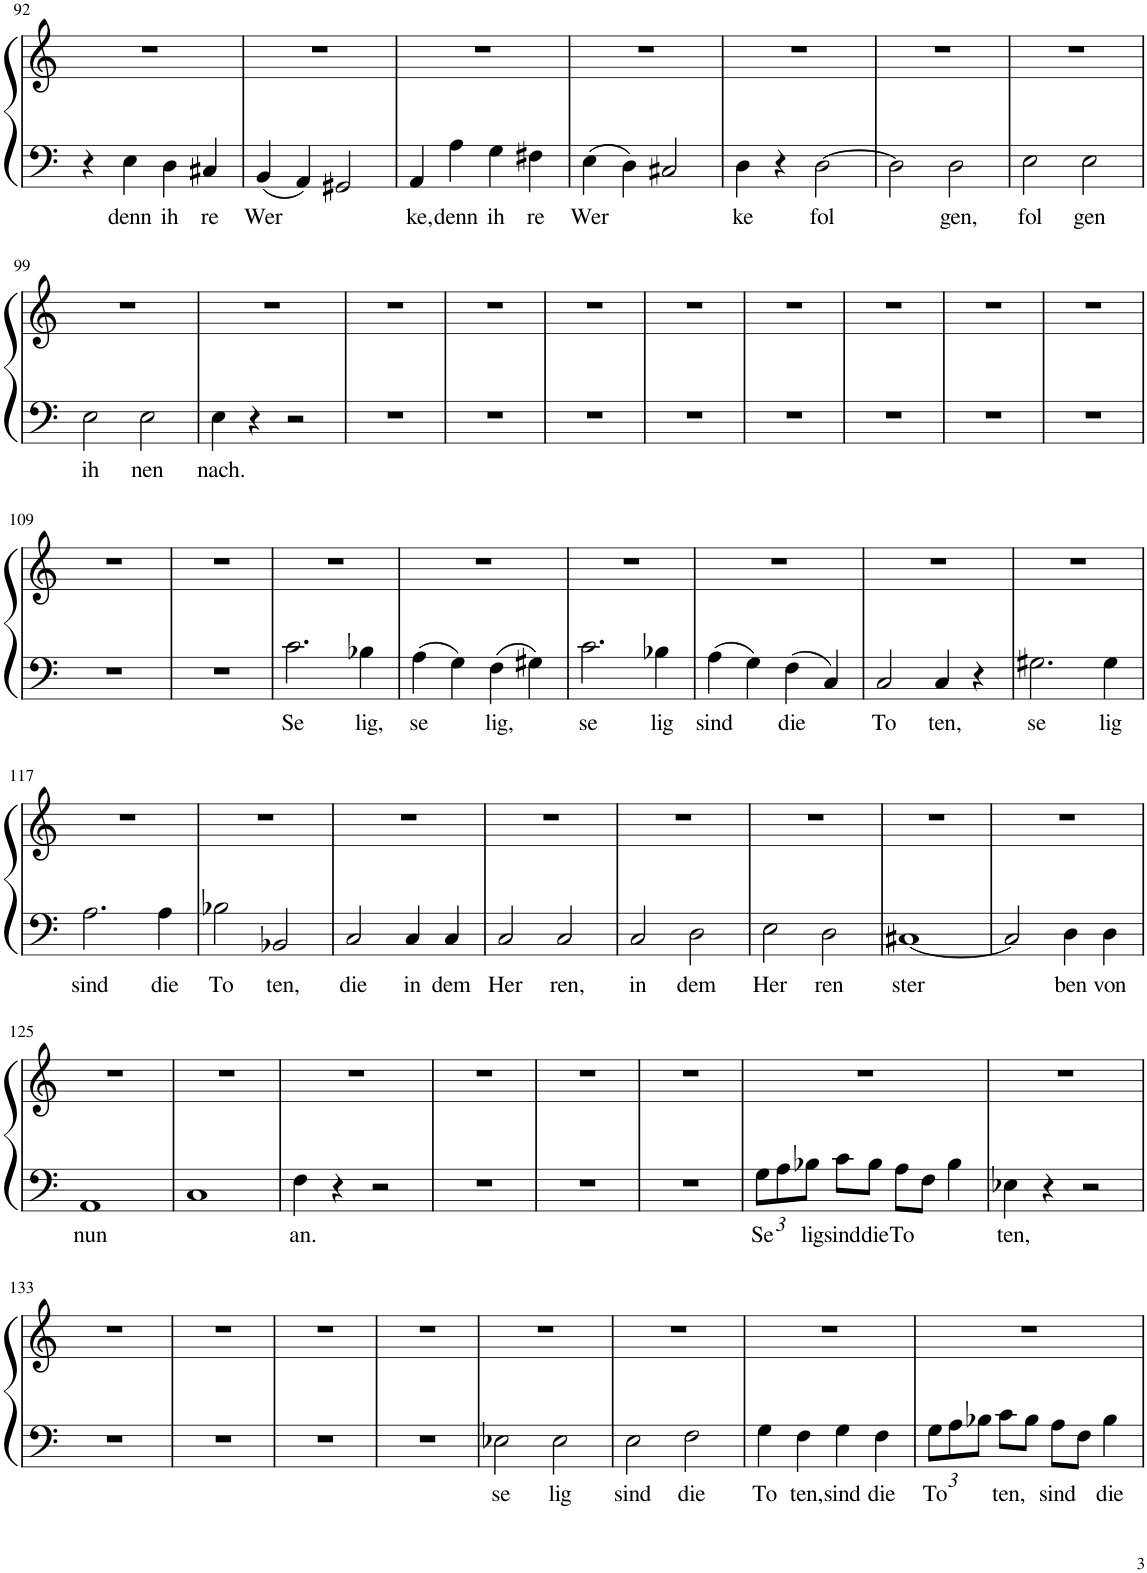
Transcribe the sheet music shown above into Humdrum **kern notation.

**kern	**text	**kern
*part1	*part1	*part1
*staff2	*staff2	*staff1
*I"Piano	*	*
*I'Pno.	*	*
!!LO:PB:g=z
*clefF4	*	*clefG2
*k[]	*	*k[]
*M4/4	*	*M4/4
=92	=92	=92
4r	.	1r
!	!LO:LY:b	!
4E\	denn	.
!	!LO:LY:b	!
4D\	ih	.
!	!LO:LY:b	!
4C#X/	re	.
=93	=93	=93
!	!LO:LY:b	!
4BB/	Wer	1r
4AA/	.	.
2GG#X/	.	.
=94	=94	=94
!	!LO:LY:b	!
4AA/	ke,	1r
!	!LO:LY:b	!
4A\	denn	.
!	!LO:LY:b	!
4G\	ih	.
!	!LO:LY:b	!
4F#X\	re	.
=95	=95	=95
!	!LO:LY:b	!
4E\	Wer	1r
4D\	.	.
2C#X/	.	.
=96	=96	=96
!	!LO:LY:b	!
4D\	ke	1r
4r	.	.
!	!LO:LY:b	!
[2D\	fol	.
=97	=97	=97
2D\]	.	1r
!	!LO:LY:b	!
2D\	gen,	.
=98	=98	=98
!	!LO:LY:b	!
2E\	fol	1r
!	!LO:LY:b	!
2E\	gen	.
!!LO:LB:g=z
=99	=99	=99
!	!LO:LY:b	!
2E\	ih	1r
!	!LO:LY:b	!
2E\	nen	.
=100	=100	=100
!	!LO:LY:b	!
4E\	nach.	1r
4r	.	.
2r	.	.
=101	=101	=101
1r	.	1r
=102	=102	=102
1r	.	1r
=103	=103	=103
1r	.	1r
=104	=104	=104
1r	.	1r
=105	=105	=105
1r	.	1r
=106	=106	=106
1r	.	1r
=107	=107	=107
1r	.	1r
=108	=108	=108
1r	.	1r
!!LO:LB:g=z
=109	=109	=109
1r	.	1r
=110	=110	=110
1r	.	1r
=111	=111	=111
!	!LO:LY:b	!
2.c\	Se	1r
!	!LO:LY:b	!
4B-X\	lig,	.
=112	=112	=112
!	!LO:LY:b	!
4A\	se	1r
4G\	.	.
!	!LO:LY:b	!
4F\	lig,	.
4G#X\	.	.
=113	=113	=113
!	!LO:LY:b	!
2.c\	se	1r
!	!LO:LY:b	!
4B-X\	lig	.
=114	=114	=114
!	!LO:LY:b	!
4A\	sind	1r
4G\	.	.
!	!LO:LY:b	!
4F\	die	.
4C/	.	.
=115	=115	=115
!	!LO:LY:b	!
2C/	To	1r
!	!LO:LY:b	!
4C/	ten,	.
4r	.	.
=116	=116	=116
!	!LO:LY:b	!
2.G#X\	se	1r
!	!LO:LY:b	!
4G#\	lig	.
!!LO:LB:g=z
=117	=117	=117
!	!LO:LY:b	!
2.A\	sind	1r
!	!LO:LY:b	!
4A\	die	.
=118	=118	=118
!	!LO:LY:b	!
2B-X\	To	1r
!	!LO:LY:b	!
2BB-X/	ten,	.
=119	=119	=119
!	!LO:LY:b	!
2C/	die	1r
!	!LO:LY:b	!
4C/	in	.
!	!LO:LY:b	!
4C/	dem	.
=120	=120	=120
!	!LO:LY:b	!
2C/	Her	1r
!	!LO:LY:b	!
2C/	ren,	.
=121	=121	=121
!	!LO:LY:b	!
2C/	in	1r
!	!LO:LY:b	!
2D\	dem	.
=122	=122	=122
!	!LO:LY:b	!
2E\	Her	1r
!	!LO:LY:b	!
2D\	ren	.
=123	=123	=123
!	!LO:LY:b	!
[1C#X	ster	1r
=124	=124	=124
2C#/]	.	1r
!	!LO:LY:b	!
4D\	ben	.
!	!LO:LY:b	!
4D\	von	.
!!LO:LB:g=z
=125	=125	=125
!	!LO:LY:b	!
1AA	nun	1r
=126	=126	=126
1C	.	1r
=127	=127	=127
!	!LO:LY:b	!
4F\	an.	1r
4r	.	.
2r	.	.
=128	=128	=128
1r	.	1r
=129	=129	=129
1r	.	1r
=130	=130	=130
1r	.	1r
=131	=131	=131
*Xbrackettup	*	*
!	!LO:LY:b	!
12G\L	Se	1r
12A\	.	.
!	!LO:LY:b	!
12B-X\J	lig	.
!	!LO:LY:b	!
8c\L	sind	.
!	!LO:LY:b	!
8B-\J	die	.
!	!LO:LY:b	!
8A\L	To	.
8F\J	.	.
4B-\	.	.
=132	=132	=132
!	!LO:LY:b	!
4E-X\	ten,	1r
4r	.	.
2r	.	.
!!LO:LB:g=z
=133	=133	=133
1r	.	1r
=134	=134	=134
1r	.	1r
=135	=135	=135
1r	.	1r
=136	=136	=136
1r	.	1r
=137	=137	=137
!	!LO:LY:b	!
2E-X\	se	1r
!	!LO:LY:b	!
2E-\	lig	.
=138	=138	=138
!	!LO:LY:b	!
2E\	sind	1r
!	!LO:LY:b	!
2F\	die	.
=139	=139	=139
!	!LO:LY:b	!
4G\	To	1r
!	!LO:LY:b	!
4F\	ten,	.
!	!LO:LY:b	!
4G\	sind	.
!	!LO:LY:b	!
4F\	die	.
=140	=140	=140
!	!LO:LY:b	!
12G\L	To	1r
12A\	.	.
12B-X\J	.	.
!	!LO:LY:b	!
8c\L	ten,	.
8B-\J	.	.
!	!LO:LY:b	!
8A\L	sind	.
8F\J	.	.
!	!LO:LY:b	!
4B-\	die	.
=	=	=
*-	*-	*-
